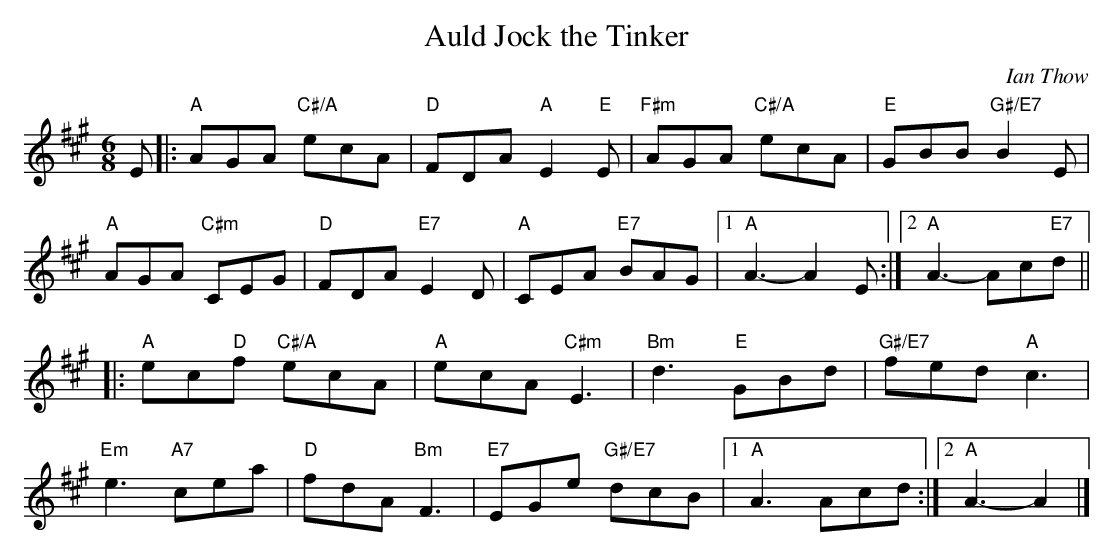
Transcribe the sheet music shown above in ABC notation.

X:1
T:Auld Jock the Tinker
C:Ian Thow
M:6/8
L:1/8
K:A
E |: "A"AGA "C#/A"ecA | "D"FDA "A"E2"E"E | "F#m"AGA "C#/A"ecA | "E"GBB "G#/E7"B2E |
"A"AGA "C#m"CEG | "D"FDA "E7"E2D | "A"CEA "E7"BAG |1 "A"A3- A2E :|2 "A"A3- Ac"E7"d ||
|: "A"ec"D"f "C#/A"ecA | "A"ecA "C#m"E3 | "Bm"d3 "E"GBd | "G#/E7"fed "A"c3 |
"Em"e3 "A7"cea | "D"fdA "Bm"F3 | "E7"EGe "G#/E7"dcB |1 "A"A3 Acd :|2 "A"A3- A2 |]
